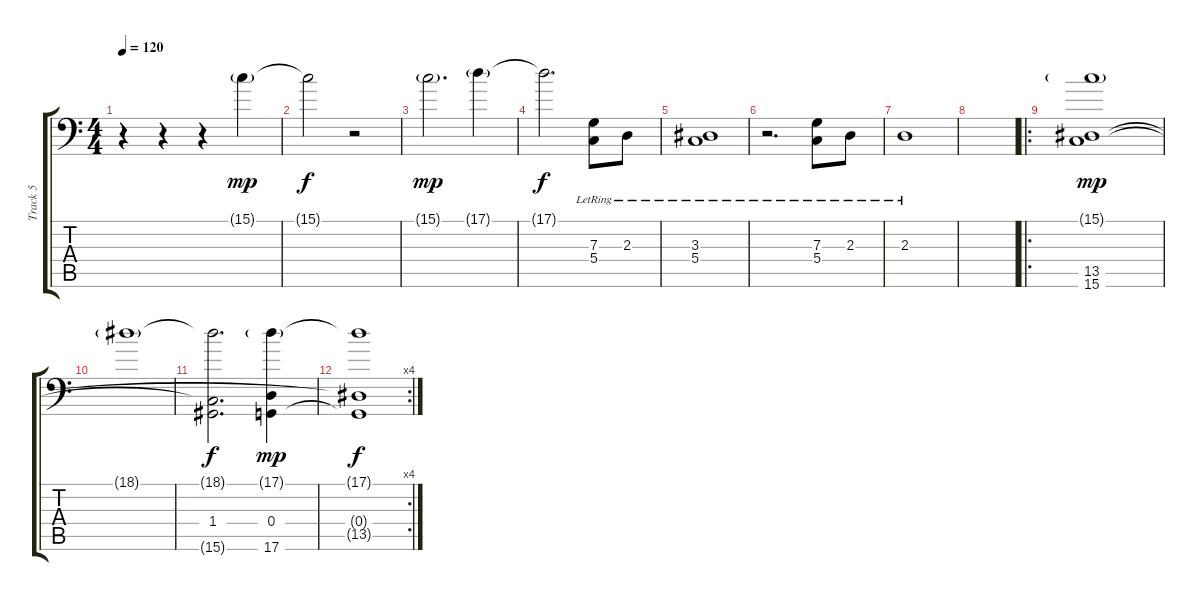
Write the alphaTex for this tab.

\track ("Track 5" "Track 5") {instrument stringensemble1}
\staff {score tabs}
\tuning (A3 E3 C3 G2 D2 A1) {hide}
\ts (4 4)
\tempo 120
\clef f4
\ks c
r.4{dy f} r.4 r.4 15.1{g}.4{dy mp} |
15.1{t}.2{dy f} r.2 |
15.1{g}.2{d dy mp} 17.1{g}.4 |
17.1{t}.2{d dy f} (7.3{lr} 5.4{lr}).8{instrument acousticgrandpiano} 2.3{lr}.8 |
(3.3{lr} 5.4{lr}).1 |
r.2{d} (7.3{lr} 5.4{lr}).8 2.3{lr}.8 |
2.3{lr}.1 |
|
\ro
(15.1{g} 13.5 15.6).1{dy mp instrument stringensemble1} |
18.1{g}.1 |
(18.1{t} 1.4 15.6{t}).2{d dy f} (17.1{g} 0.4 17.6).4{dy mp} |
\rc 4
(17.1{t} 0.4{t} 13.5{t}).1{dy f}
